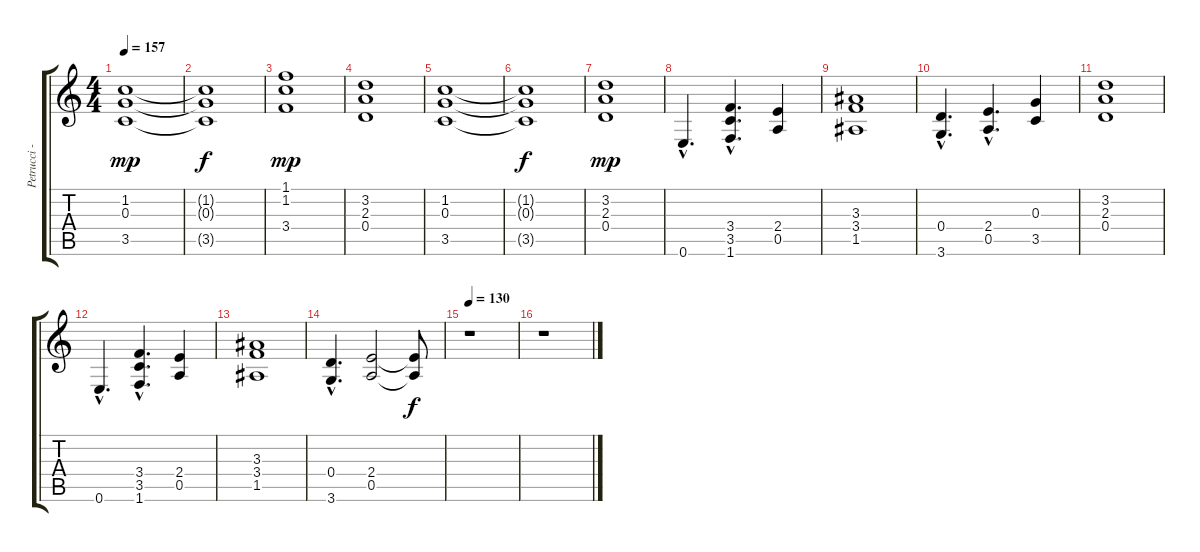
\track ("Petrucci -  SoloGuitar" "Petrucci -") {instrument distortionguitar}
\staff {score tabs}
\tuning (E4 B3 G3 D3 A2 E2) {hide}
\ts (4 4)
\tempo 157
\clef g2
\ks c
(1.2 0.3 3.5).1{dy mp} |
(1.2{t} 0.3{t} 3.5{t}).1{dy f} |
(1.1 1.2 3.4).1{dy mp} |
(3.2 2.3 0.4).1 |
(1.2 0.3 3.5).1 |
(1.2{t} 0.3{t} 3.5{t}).1{dy f} |
(3.2 2.3 0.4).1{dy mp} |
0.6{hac}.4{d} (3.4{hac} 3.5{hac} 1.6{hac}).4{d} (2.4 0.5).4 |
(3.3 3.4 1.5).1 |
(0.4{hac} 3.6{hac}).4{d} (2.4{hac} 0.5{hac}).4{d} (0.3 3.5).4 |
(3.2 2.3 0.4).1 |
0.6{hac}.4{d} (3.4{hac} 3.5{hac} 1.6{hac}).4{d} (2.4 0.5).4 |
(3.3 3.4 1.5).1 |
(0.4{hac} 3.6{hac}).4{d} (2.4 0.5).2 (2.4{t} 0.5{t}).8{dy f} |
\tempo 130
r.1 |
r.1
